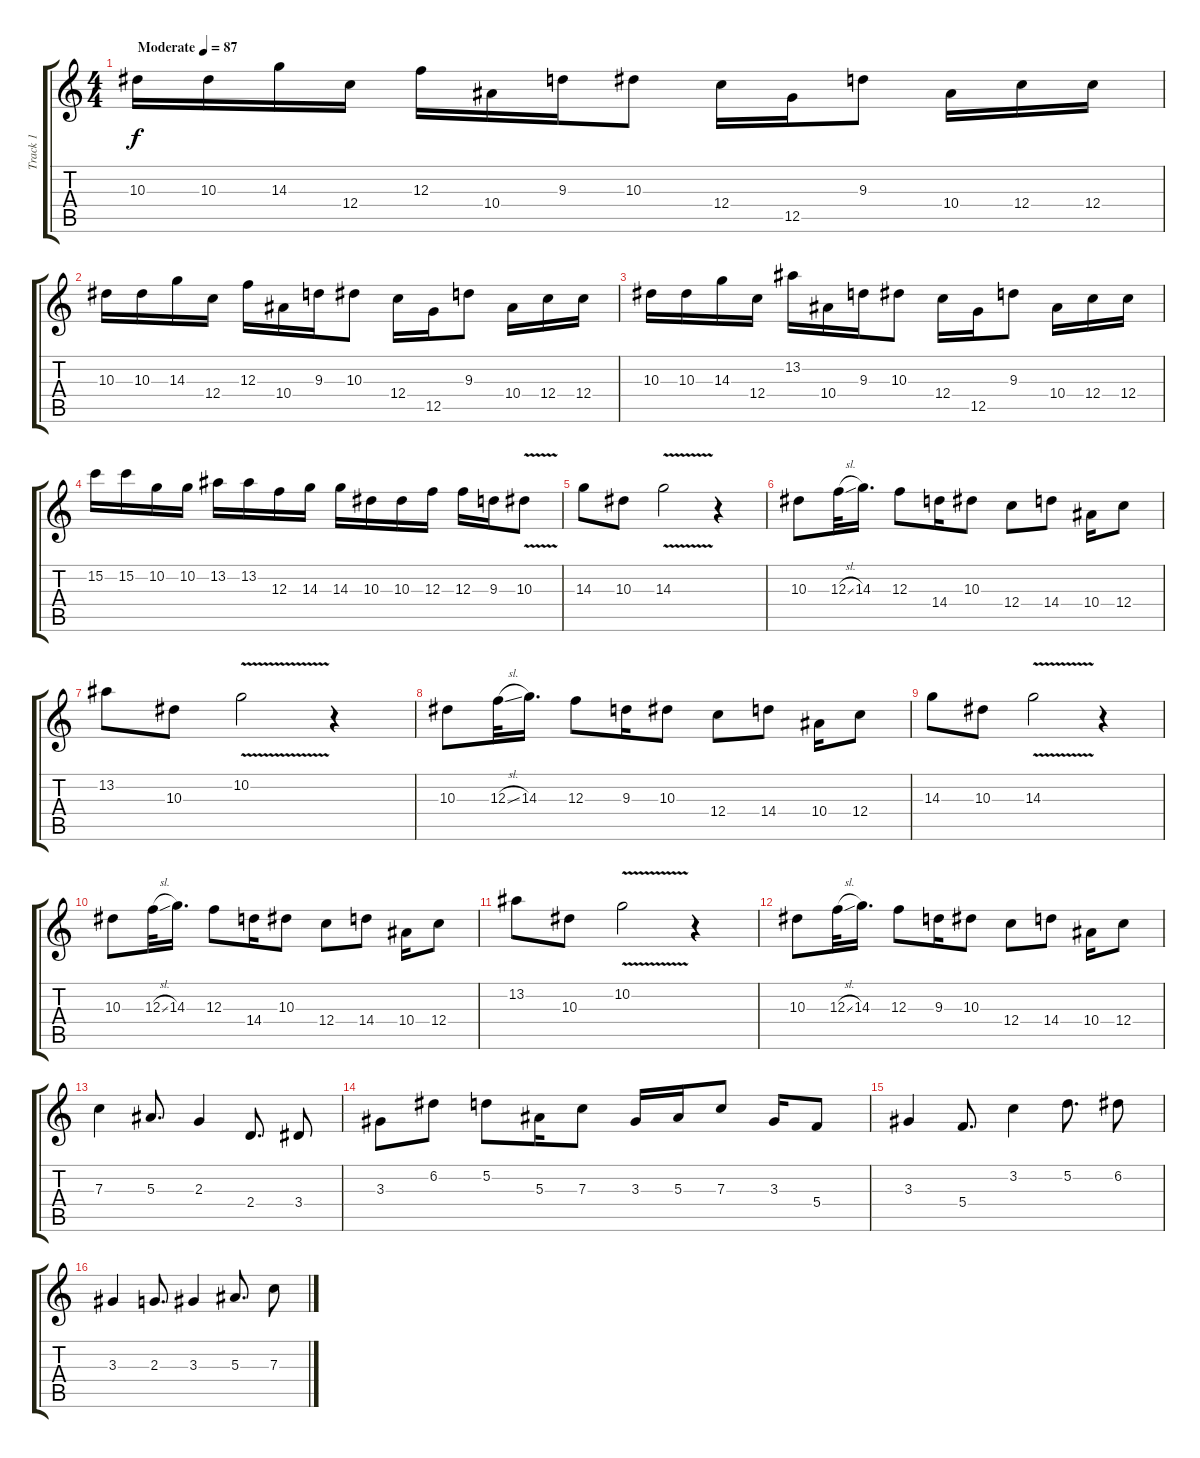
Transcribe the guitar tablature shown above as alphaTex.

\track ("Track 1" "Track 1") {instrument distortionguitar}
\staff {score tabs}
\tuning (D4 A3 F3 C3 G2 C2) {hide}
\ts (4 4)
\tempo (87 "Moderate")
\clef g2
\ks c
10.3.16{dy f instrument distortionguitar} 10.3.16 14.3.16 12.4.16 12.3.16 10.4.16 9.3.16 10.3.8 12.4.16 12.5.16 9.3.8 10.4.16 12.4.16 12.4.16 |
10.3.16 10.3.16 14.3.16 12.4.16 12.3.16 10.4.16 9.3.16 10.3.8 12.4.16 12.5.16 9.3.8 10.4.16 12.4.16 12.4.16 |
10.3.16 10.3.16 14.3.16 12.4.16 13.2.16 10.4.16 9.3.16 10.3.8 12.4.16 12.5.16 9.3.8 10.4.16 12.4.16 12.4.16 |
15.2.16 15.2.16 10.2.16 10.2.16 13.2.16 13.2.16 12.3.16 14.3.16 14.3.16 10.3.16 10.3.16 12.3.16 12.3.16 9.3.16 10.3{v}.8 |
14.3.8 10.3.8 14.3{v}.2 r.4 |
10.3.8 12.3{sl}.32 14.3.16{d} 12.3.8 14.4.16 10.3.8 12.4.8 14.4.8 10.4.16 12.4.8 |
13.2.8 10.3.8 10.2{v}.2 r.4 |
10.3.8 12.3{sl}.32 14.3.16{d} 12.3.8 9.3.16 10.3.8 12.4.8 14.4.8 10.4.16 12.4.8 |
14.3.8 10.3.8 14.3{v}.2 r.4 |
10.3.8 12.3{sl}.32 14.3.16{d} 12.3.8 14.4.16 10.3.8 12.4.8 14.4.8 10.4.16 12.4.8 |
13.2.8 10.3.8 10.2{v}.2 r.4 |
10.3.8 12.3{sl}.32 14.3.16{d} 12.3.8 9.3.16 10.3.8 12.4.8 14.4.8 10.4.16 12.4.8 |
7.3.4 5.3.8{d} 2.3.4 2.4.8{d} 3.4.8 |
3.3.8 6.2.8 5.2.8 5.3.16 7.3.8 3.3.16 5.3.16 7.3.8 3.3.16 5.4.8 |
3.3.4 5.4.8{d} 3.2.4 5.2.8{d} 6.2.8 |
3.3.4 2.3.8{d} 3.3.4 5.3.8{d} 7.3.8
